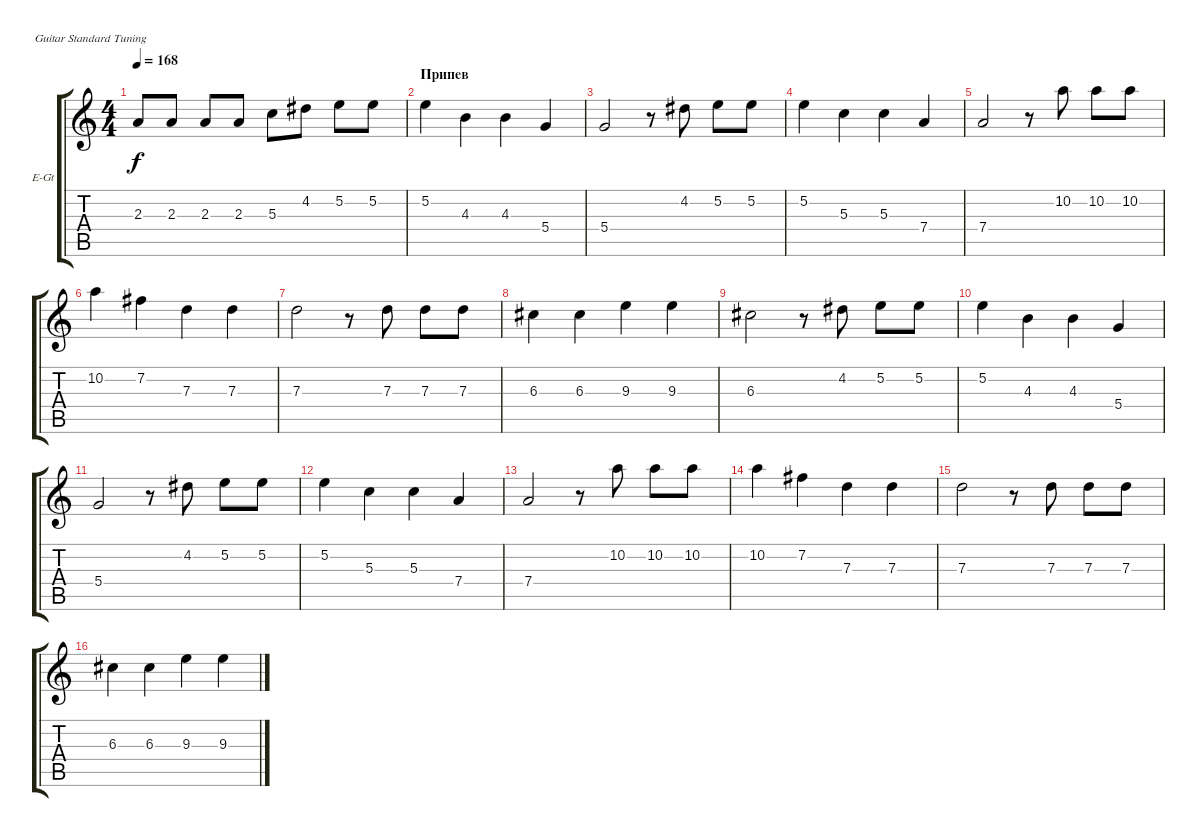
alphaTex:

\defaultSystemsLayout 4
\bracketExtendMode groupsimilarinstruments
\firstSystemTrackNameOrientation horizontal
\otherSystemsTrackNameOrientation horizontal
\track ("В. Бутусов (вокал)" "E-Gt") {instrument electricguitarclean}
\staff {score tabs}
\tuning (E4 B3 G3 D3 A2 E2)
\ts (4 4)
\tempo 168
\clef g2
\scale
0.333333
\ks c
2.3.8{dy f} 2.3.8 2.3.8 2.3.8 5.3.8 4.2.8 5.2.8 5.2.8 |
\section ("" "Припев")
\scale
0.333333 5.2.4 4.3.4 4.3.4 5.4.4 |
\scale
0.333333 5.4.2 r.8 4.2.8 5.2.8 5.2.8 |
\scale
0.333333 5.2.4 5.3.4 5.3.4 7.4.4 |
\scale
0.333333 7.4.2 r.8 10.2.8 10.2.8 10.2.8 |
\scale
0.333333 10.2.4 7.2.4 7.3.4 7.3.4 |
\scale
0.333333 7.3.2 r.8 7.3.8 7.3.8 7.3.8 |
\scale
0.333333 6.3.4 6.3.4 9.3.4 9.3.4 |
\scale
0.333333 6.3.2 r.8 4.2.8 5.2.8 5.2.8 |
\scale
0.333333 5.2.4 4.3.4 4.3.4 5.4.4 |
\scale
0.333333 5.4.2 r.8 4.2.8 5.2.8 5.2.8 |
\scale
0.333333 5.2.4 5.3.4 5.3.4 7.4.4 |
\scale
0.333333 7.4.2 r.8 10.2.8 10.2.8 10.2.8 |
\scale
0.333333 10.2.4 7.2.4 7.3.4 7.3.4 |
\scale
0.333333 7.3.2 r.8 7.3.8 7.3.8 7.3.8 |
\scale
0.333333 6.3.4 6.3.4 9.3.4 9.3.4
